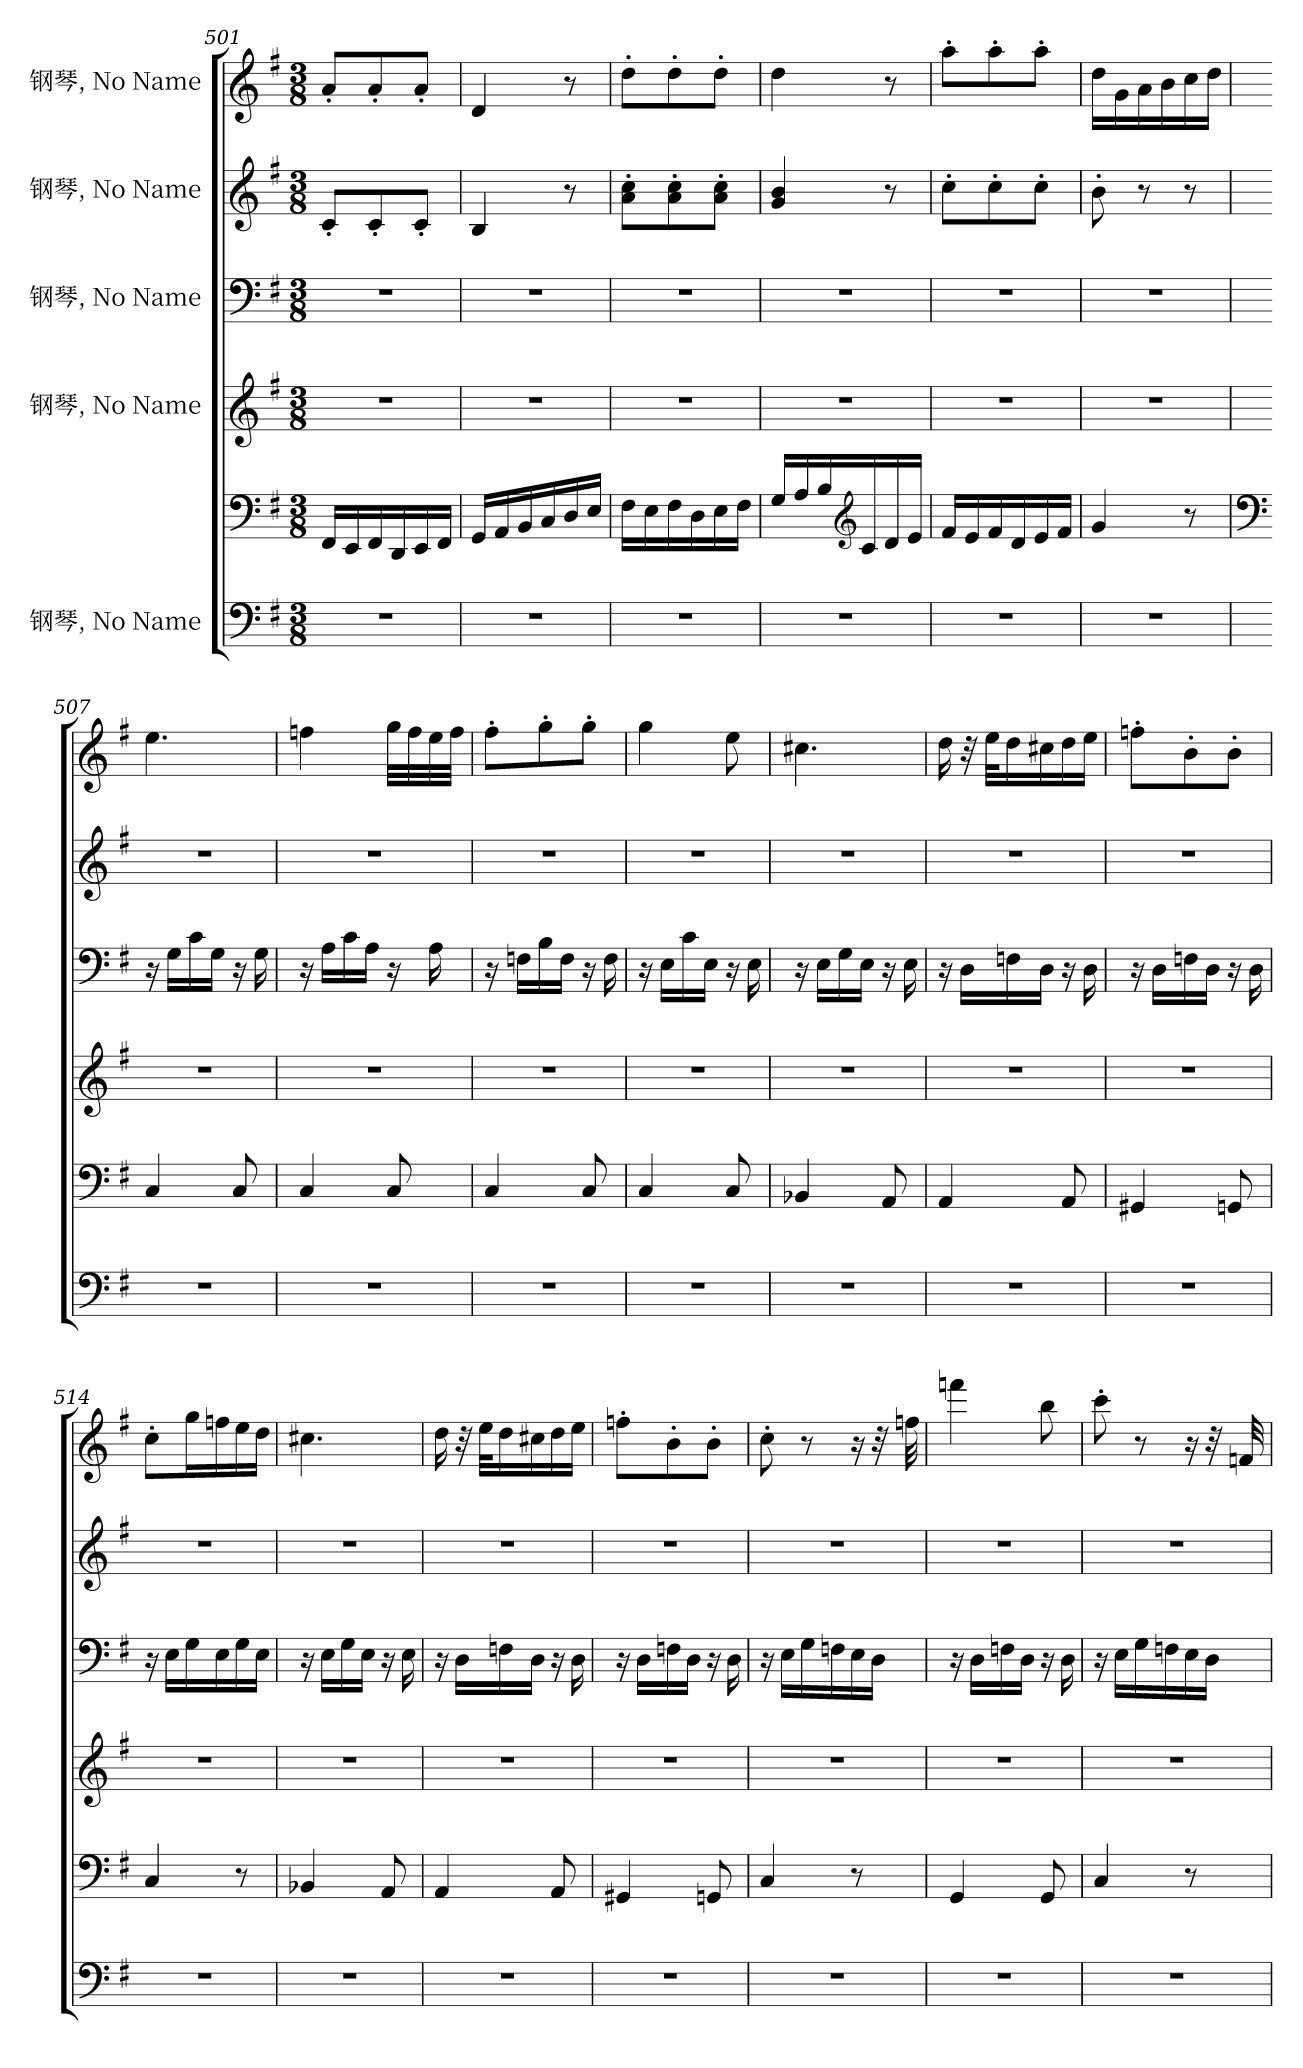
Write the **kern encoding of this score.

**kern	**kern	**kern	**kern	**kern	**kern
*part5	*part5	*part4	*part3	*part2	*part1
*staff6	*staff5	*staff4	*staff3	*staff2	*staff1
*I"钢琴, No Name	*	*I"钢琴, No Name	*I"钢琴, No Name	*I"钢琴, No Name	*I"钢琴, No Name
*clefF4	*clefF4	*clefG2	*clefF4	*clefG2	*clefG2
*k[f#]	*k[f#]	*k[f#]	*k[f#]	*k[f#]	*k[f#]
*M3/8	*M3/8	*M3/8	*M3/8	*M3/8	*M3/8
=501	=501	=501	=501	=501	=501
4.r	16FF#/LL	4.r	4.r	8c'/L	8a'/L
.	16EE/	.	.	.	.
.	16FF#/	.	.	8c'/	8a'/
.	16DD/	.	.	.	.
.	16EE/	.	.	8c'/J	8a'/J
.	16FF#/JJ	.	.	.	.
!!LO:PB:g=z
=502	=502	=502	=502	=502	=502
*	*	*	*	*	*MM123
4.r	16GG/LL	4.r	4.r	4B/	4d/
.	16AA/	.	.	.	.
.	16BB/	.	.	.	.
.	16C/	.	.	.	.
.	16D/	.	.	8r	8r
.	16E/JJ	.	.	.	.
=503	=503	=503	=503	=503	=503
*	*	*	*	*	*MM123
4.r	16F#\LL	4.r	4.r	8a\' 8cc\'L	8dd'\L
.	16E\	.	.	.	.
.	16F#\	.	.	8a\' 8cc\'	8dd'\
.	16D\	.	.	.	.
.	16E\	.	.	8a\' 8cc\'J	8dd'\J
.	16F#\JJ	.	.	.	.
=504	=504	=504	=504	=504	=504
*	*	*	*	*	*MM123
4.r	16G/LL	4.r	4.r	4g/ 4b/	4dd\
.	16A/	.	.	.	.
.	16B/	.	.	.	.
*	*clefG2	*	*	*	*
.	16c/	.	.	.	.
.	16d/	.	.	8r	8r
.	16e/JJ	.	.	.	.
=505	=505	=505	=505	=505	=505
*	*	*	*	*	*MM123
4.r	16f#/LL	4.r	4.r	8cc'\L	8aa'\L
.	16e/	.	.	.	.
.	16f#/	.	.	8cc'\	8aa'\
.	16d/	.	.	.	.
.	16e/	.	.	8cc'\J	8aa'\J
.	16f#/JJ	.	.	.	.
=506	=506	=506	=506	=506	=506
4.r	4g/	4.r	4.r	8b'\	16dd\LL
.	.	.	.	.	16g\
.	.	.	.	8r	16a\
.	.	.	.	.	16b\
.	8r	.	.	8r	16cc\
*	*	*	*	*	*MM116
.	.	.	.	.	16dd\JJ
!!LO:LB:g=z
=507	=507	=507	=507	=507	=507
*	*clefF4	*	*	*	*
*	*	*	*	*	*MM123
4.r	4C/	4.r	16r	4.r	4.ee\
.	.	.	16G\LL	.	.
.	.	.	16c\	.	.
.	.	.	16G\JJ	.	.
.	8C/	.	16r	.	.
.	.	.	16G\	.	.
=508	=508	=508	=508	=508	=508
4.r	4C/	4.r	16r	4.r	4ffn\
.	.	.	16A\LL	.	.
.	.	.	16c\	.	.
.	.	.	16A\JJ	.	.
.	8C/	.	16r	.	32gg\LLL
.	.	.	.	.	32ff\
.	.	.	16A\	.	32ee\
.	.	.	.	.	32ff\JJJ
=509	=509	=509	=509	=509	=509
4.r	4C/	4.r	16r	4.r	8ff#'\L
.	.	.	16Fn\LL	.	.
.	.	.	16B\	.	8gg'\
.	.	.	16F\JJ	.	.
.	8C/	.	16r	.	8gg'\J
.	.	.	16F\	.	.
=510	=510	=510	=510	=510	=510
*	*	*	*	*	*MM123
4.r	4C/	4.r	16r	4.r	4gg\
.	.	.	16E\LL	.	.
.	.	.	16c\	.	.
.	.	.	16E\JJ	.	.
.	8C/	.	16r	.	8ee\
.	.	.	16E\	.	.
=511	=511	=511	=511	=511	=511
*	*	*	*	*	*MM123
4.r	4BB-X/	4.r	16r	4.r	4.cc#X\
.	.	.	16E\LL	.	.
.	.	.	16G\	.	.
.	.	.	16E\JJ	.	.
.	8AA/	.	16r	.	.
.	.	.	16E\	.	.
!!LO:PB:g=z
=512	=512	=512	=512	=512	=512
4.r	4AA/	4.r	16r	4.r	16dd\
.	.	.	16D\LL	.	32r
.	.	.	.	.	32ee\KLL
.	.	.	16Fn\	.	16dd\
.	.	.	16D\JJ	.	16cc#X\
.	8AA/	.	16r	.	16dd\
.	.	.	16D\	.	16ee\JJ
=513	=513	=513	=513	=513	=513
4.r	4GG#X/	4.r	16r	4.r	8ffn'\L
.	.	.	16D\LL	.	.
.	.	.	16Fn\	.	8b'\
.	.	.	16D\JJ	.	.
.	8GGn/	.	16r	.	8b'\J
.	.	.	16D\	.	.
=514	=514	=514	=514	=514	=514
*	*	*	*	*	*MM123
4.r	4C/	4.r	16r	4.r	8cc'\L
.	.	.	16E\LL	.	.
.	.	.	16G\	.	16gg\L
.	.	.	16E\	.	16ffn\
.	8r	.	16G\	.	16ee\
*	*	*	*	*	*MM120
.	.	.	16E\JJ	.	16dd\JJ
=515	=515	=515	=515	=515	=515
*	*	*	*	*	*MM123
4.r	4BB-X/	4.r	16r	4.r	4.cc#X\
.	.	.	16E\LL	.	.
.	.	.	16G\	.	.
.	.	.	16E\JJ	.	.
.	8AA/	.	16r	.	.
.	.	.	16E\	.	.
=516	=516	=516	=516	=516	=516
4.r	4AA/	4.r	16r	4.r	16dd\
.	.	.	16D\LL	.	32r
.	.	.	.	.	32ee\KLL
.	.	.	16Fn\	.	16dd\
.	.	.	16D\JJ	.	16cc#X\
.	8AA/	.	16r	.	16dd\
.	.	.	16D\	.	16ee\JJ
!!LO:LB:g=z
=517	=517	=517	=517	=517	=517
4.r	4GG#X/	4.r	16r	4.r	8ffn'\L
.	.	.	16D\LL	.	.
.	.	.	16Fn\	.	8b'\
.	.	.	16D\JJ	.	.
.	8GGn/	.	16r	.	8b'\J
.	.	.	16D\	.	.
=518	=518	=518	=518	=518	=518
*	*	*	*	*	*MM123
4.r	4C/	4.r	16r	4.r	8cc'\
.	.	.	16E\LL	.	.
.	.	.	16G\	.	8r
.	.	.	16Fn\	.	.
.	8r	.	16E\	.	16r
.	.	.	16D\JJ	.	32r
.	.	.	.	.	32ffn\
=519	=519	=519	=519	=519	=519
*	*	*	*	*	*MM123
4.r	4GG/	4.r	16r	4.r	4fffn\
.	.	.	16D\LL	.	.
.	.	.	16Fn\	.	.
.	.	.	16D\JJ	.	.
.	8GG/	.	16r	.	8bb\
.	.	.	16D\	.	.
=520	=520	=520	=520	=520	=520
4.r	4C/	4.r	16r	4.r	8ccc'\
.	.	.	16E\LL	.	.
.	.	.	16G\	.	8r
.	.	.	16Fn\	.	.
.	8r	.	16E\	.	16r
.	.	.	16D\JJ	.	32r
.	.	.	.	.	32fn/
=	=	=	=	=	=
*-	*-	*-	*-	*-	*-
